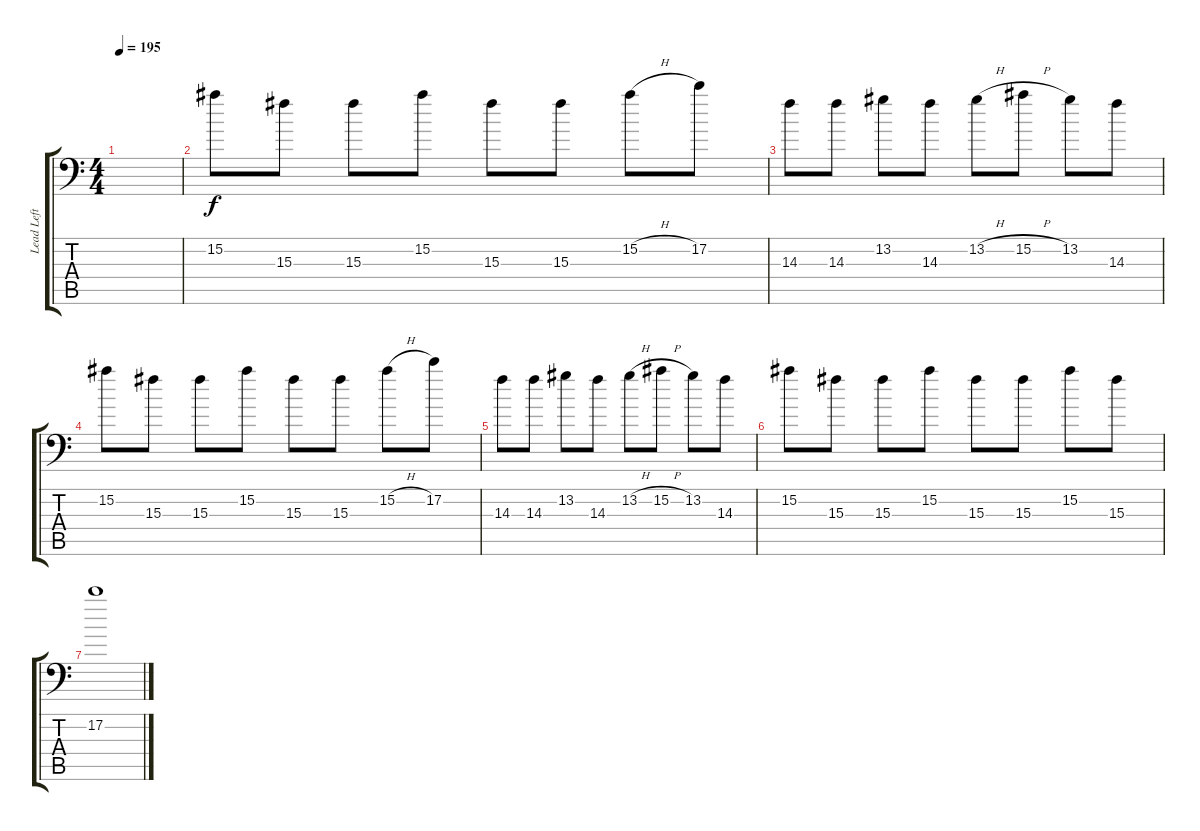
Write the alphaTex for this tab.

\track ("Lead Left 2" "Lead Left ") {instrument distortionguitar}
\staff {score tabs}
\tuning (C4 G3 Eb3 Bb2 F2 Bb1) {hide}
\ts (4 4)
\tempo 195
\clef f4
\ks c
|
15.2.8 15.3.8 15.3.8 15.2.8 15.3.8 15.3.8 15.2{h}.8 17.2.8 |
14.3.8 14.3.8 13.2.8 14.3.8 13.2{h}.8 15.2{h}.8 13.2.8 14.3.8 |
15.2.8 15.3.8 15.3.8 15.2.8 15.3.8 15.3.8 15.2{h}.8 17.2.8 |
14.3.8 14.3.8 13.2.8 14.3.8 13.2{h}.8 15.2{h}.8 13.2.8 14.3.8 |
15.2.8 15.3.8 15.3.8 15.2.8 15.3.8 15.3.8 15.2.8 15.3.8 |
17.2.1
